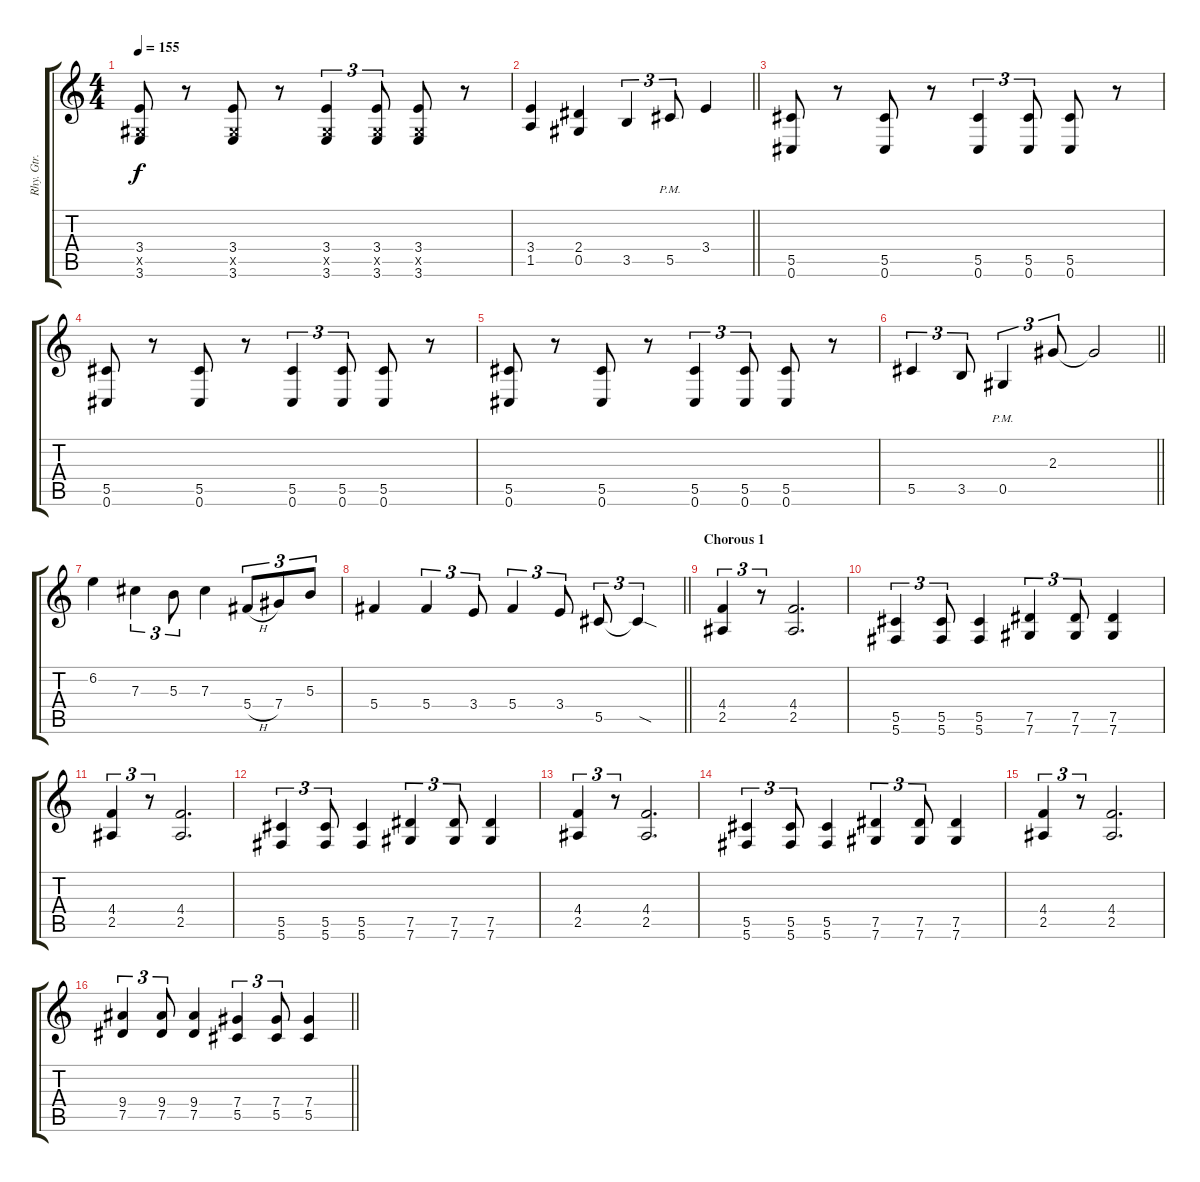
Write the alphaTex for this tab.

\track ("Rhy. Gtr. 1" "Rhy. Gtr. ") {instrument distortionguitar}
\staff {score tabs}
\tuning (Eb4 Bb3 Gb3 Db3 Ab2 Db2) {hide}
\ts (4 4)
\tempo 155
\clef g2
\ks c
(3.4 0.5{x} 3.6).8{dy f} r.8 (3.4 0.5{x} 3.6).8 r.8 (3.4 0.5{x} 3.6).4{tu (3 2)} (3.4 0.5{x} 3.6).8{tu (3 2)} (3.4 0.5{x} 3.6).8 r.8 |
\barLineRight lightlight
(3.4 1.5).4 (2.4 0.5).4 3.5.4{tu (3 2)} 5.5{pm}.8{tu (3 2)} 3.4.4 |
\section ("" "")
(5.5 0.6).8 r.8 (5.5 0.6).8 r.8 (5.5 0.6).4{tu (3 2)} (5.5 0.6).8{tu (3 2)} (5.5 0.6).8 r.8 |
(5.5 0.6).8 r.8 (5.5 0.6).8 r.8 (5.5 0.6).4{tu (3 2)} (5.5 0.6).8{tu (3 2)} (5.5 0.6).8 r.8 |
(5.5 0.6).8 r.8 (5.5 0.6).8 r.8 (5.5 0.6).4{tu (3 2)} (5.5 0.6).8{tu (3 2)} (5.5 0.6).8 r.8 |
\barLineRight lightlight
5.5.4{tu (3 2)} 3.5.8{tu (3 2)} 0.5{pm}.4{tu (3 2)} 2.3.8{tu (3 2)} 2.3{t}.2 |
\section ("" "")
6.2.4 7.3.4{tu (3 2)} 5.3.8{tu (3 2)} 7.3.4 5.4{h}.8{tu (3 2)} 7.4.8{tu (3 2)} 5.3.8{tu (3 2)} |
\barLineRight lightlight
5.4.4 5.4.4{tu (3 2)} 3.4.8{tu (3 2)} 5.4.4{tu (3 2)} 3.4.8{tu (3 2)} 5.5.8{tu (3 2)} 5.5{sod t}.4{tu (3 2)} |
\section ("" "Chorous 1")
(4.4 2.5).4{tu (3 2)} r.8{tu (3 2)} (4.4 2.5).2{d} |
(5.5 5.6).4{tu (3 2)} (5.5 5.6).8{tu (3 2)} (5.5 5.6).4 (7.5 7.6).4{tu (3 2)} (7.5 7.6).8{tu (3 2)} (7.5 7.6).4 |
(4.4 2.5).4{tu (3 2)} r.8{tu (3 2)} (4.4 2.5).2{d} |
(5.5 5.6).4{tu (3 2)} (5.5 5.6).8{tu (3 2)} (5.5 5.6).4 (7.5 7.6).4{tu (3 2)} (7.5 7.6).8{tu (3 2)} (7.5 7.6).4 |
(4.4 2.5).4{tu (3 2)} r.8{tu (3 2)} (4.4 2.5).2{d} |
(5.5 5.6).4{tu (3 2)} (5.5 5.6).8{tu (3 2)} (5.5 5.6).4 (7.5 7.6).4{tu (3 2)} (7.5 7.6).8{tu (3 2)} (7.5 7.6).4 |
(4.4 2.5).4{tu (3 2)} r.8{tu (3 2)} (4.4 2.5).2{d} |
\barLineRight lightlight
(9.4 7.5).4{tu (3 2)} (9.4 7.5).8{tu (3 2)} (9.4 7.5).4 (7.4 5.5).4{tu (3 2)} (7.4 5.5).8{tu (3 2)} (7.4 5.5).4
